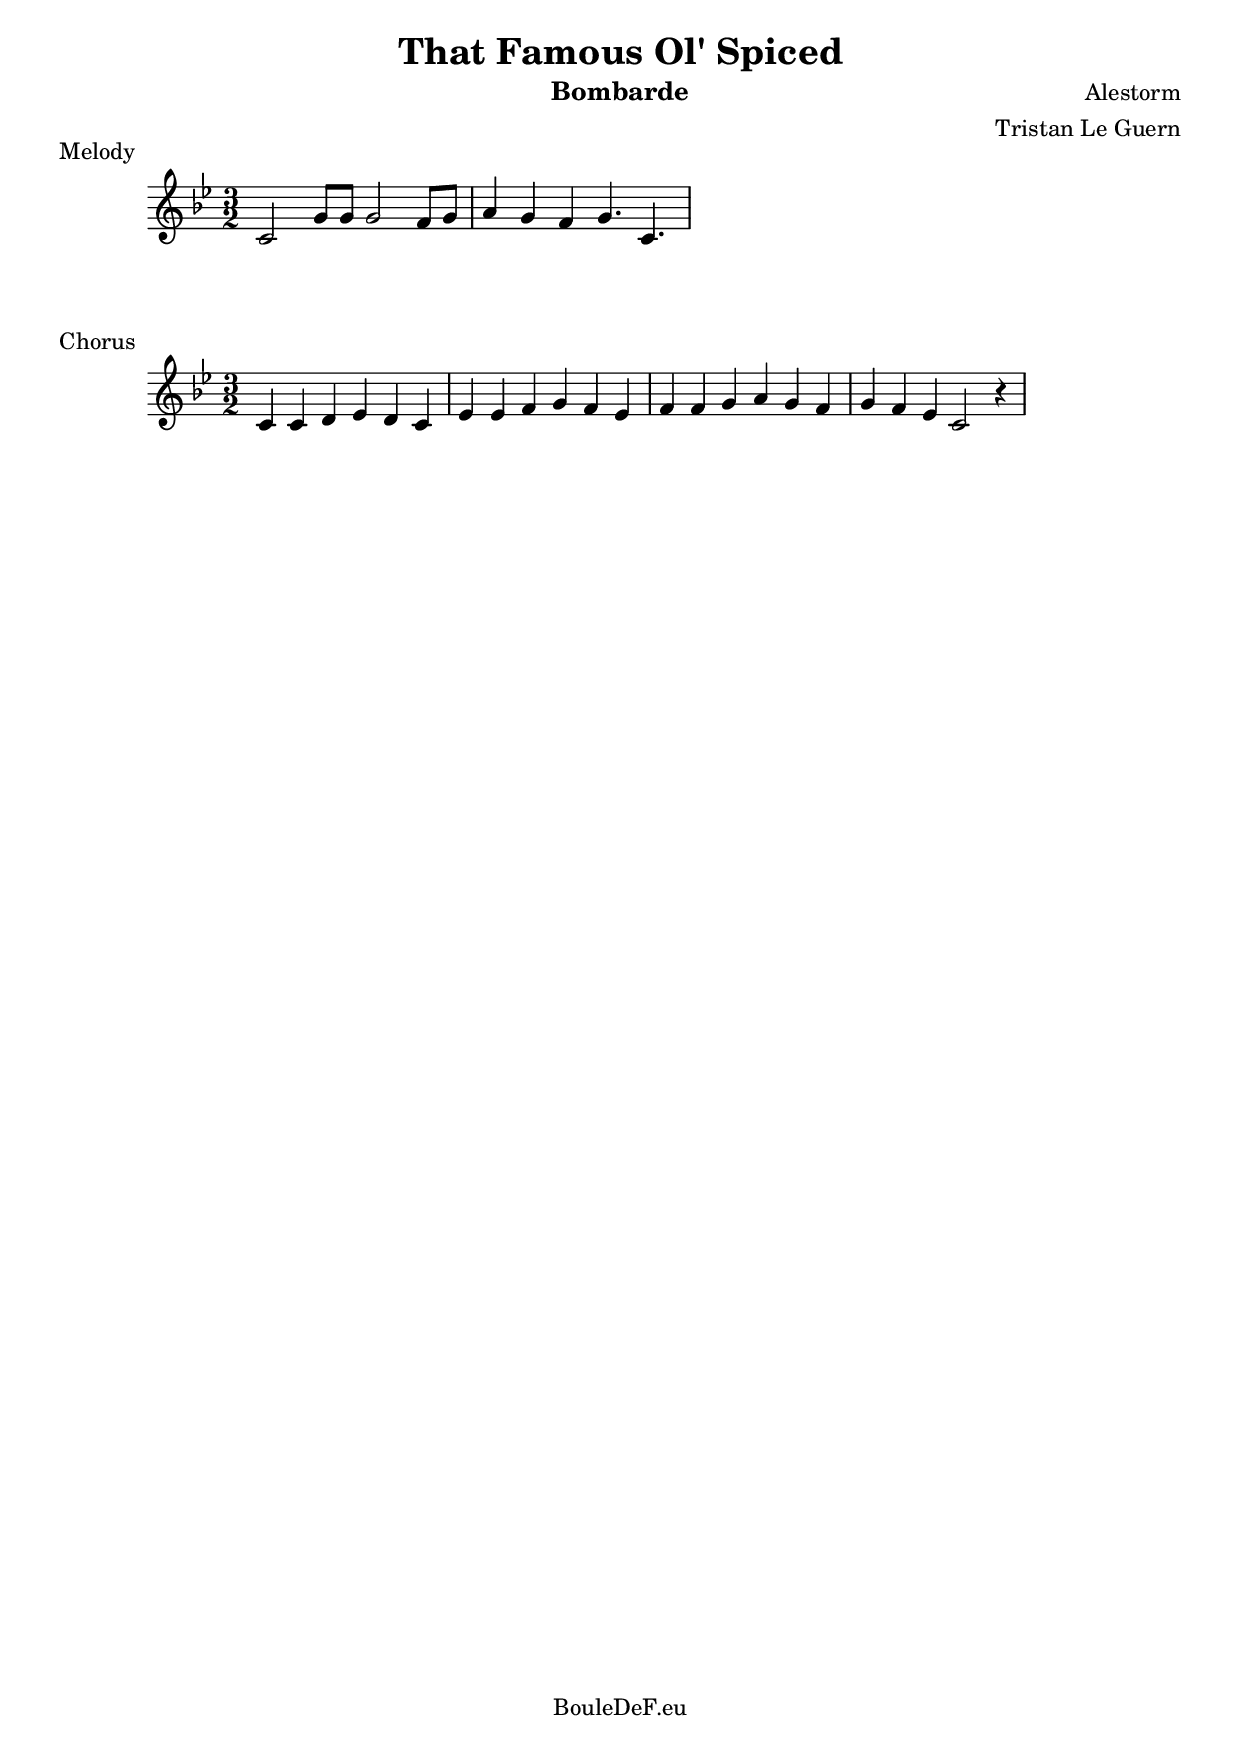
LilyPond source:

\version "2.14.2"
\include "italiano.ly"

\header {
	title = "That Famous Ol' Spiced"
	composer = "Alestorm"
	arranger = "Tristan Le Guern"
	instrument = "Bombarde"
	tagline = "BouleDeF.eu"
}

\score {
	\new Staff \relative si {
		\clef treble
		\key sib \major
		\time 3/2

		do2 sol'8 sol sol2 fa8 sol la4 sol fa sol4. do,
	}
	\header {
		piece = "Melody"
	}
}

\score {
	\new Staff \relative si {
		\clef treble
		\key sib \major
		\time 3/2

		do4 do re mib re do
		| mib mib fa sol fa mib
		| fa fa sol la sol fa
		| sol fa mib do2 r4
	}
	\header {
		piece = "Chorus"
	}
}
